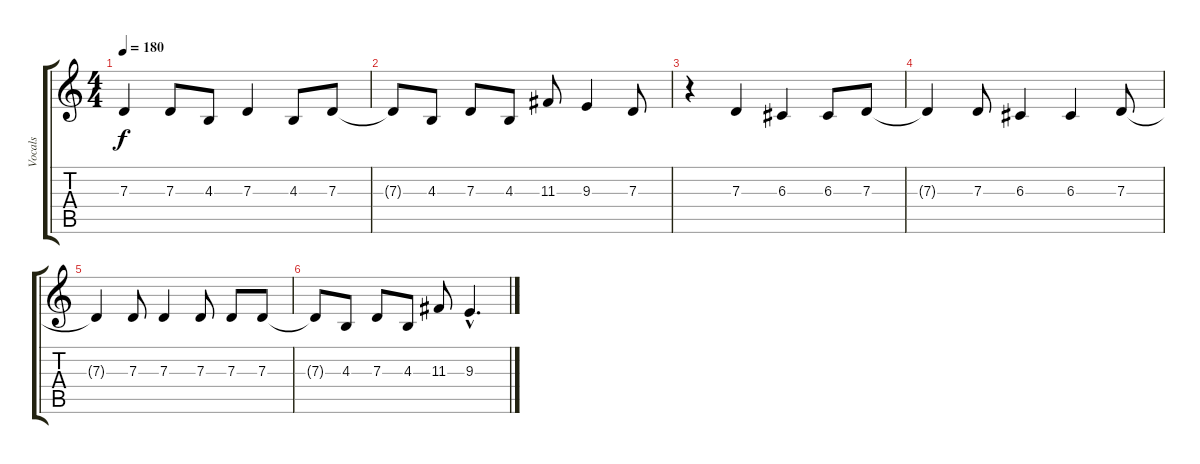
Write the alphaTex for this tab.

\track ("Vocals" "Vocals") {instrument sopranosax}
\staff {score tabs}
\tuning (E4 B3 G3 D3 A2 E2) {hide}
\ts (4 4)
\tempo 180
\clef g2
\ks c
7.3{t}.4{dy f} 7.3.8 4.3.8 7.3.4 4.3.8 7.3.8 |
7.3{t}.8 4.3.8 7.3.8 4.3.8 11.3.8 9.3.4 7.3.8 |
r.4 7.3.4 6.3.4 6.3.8 7.3.8 |
7.3{t}.4 7.3.8 6.3.4 6.3.4 7.3.8 |
7.3{t}.4 7.3.8 7.3.4 7.3.8 7.3.8 7.3.8 |
7.3{t}.8 4.3.8 7.3.8 4.3.8 11.3.8 9.3{hac}.4{d}
